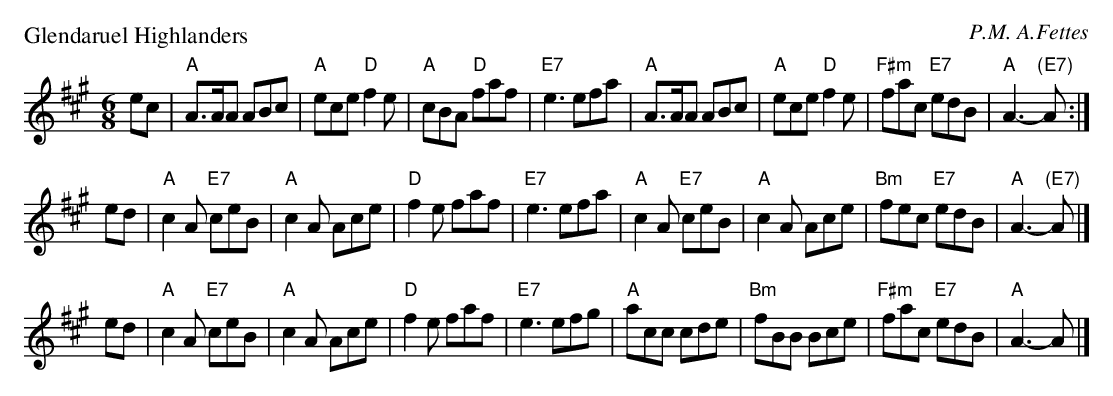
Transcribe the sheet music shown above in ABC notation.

X:1
P: Glendaruel Highlanders
C: P.M. A.Fettes
M: 6/8
K: A
ec \
| "A"A>AA ABc | "A"ece "D"f2e | "A"cBA "D"faf | "E7"e3 efa \
| "A"A>AA ABc | "A"ece "D"f2e | "F#m"fac "E7"edB | "A"A3 -"(E7)"A :|
ed \
| "A"c2A "E7"ceB | "A"c2A Ace | "D"f2e faf | "E7"e3 efa \
| "A"c2A "E7"ceB | "A"c2A Ace | "Bm"fec "E7"edB | "A"A3 -"(E7)"A |]
ed \
| "A"c2A "E7"ceB | "A"c2A Ace | "D"f2e faf | "E7"e3 efg \
| "A"acc cde | "Bm"fBB Bce | "F#m"fac "E7"edB | "A"A3 -A |]
